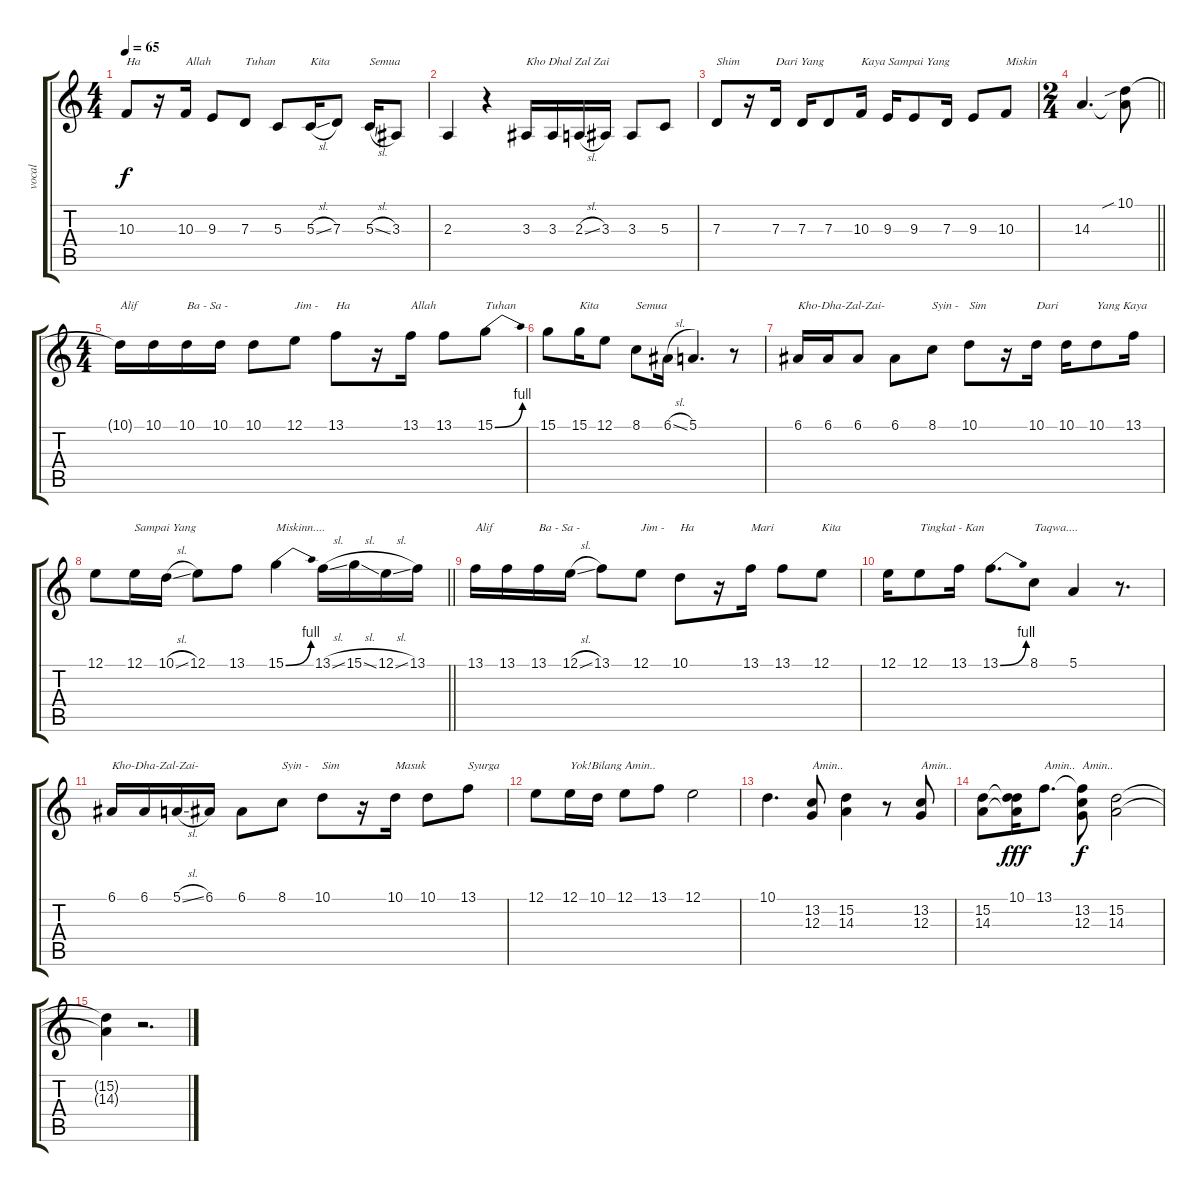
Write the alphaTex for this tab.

\track ("vocal" "vocal") {instrument lead1square}
\staff {score tabs}
\tuning (E4 B3 G3 D3 A2 E2) {hide}
\ts (4 4)
\tempo 65
\clef g2
\ks c
10.3.8{txt "Ha" dy f} r.16 10.3.16{txt "Allah"} 9.3.8 7.3.8{txt "Tuhan"} 5.3.8 5.3{sl}.16{txt "Kita"} 7.3.8 5.3{sl}.16{txt "Semua"} 3.3.8 |
2.3.4 r.4 3.3.16{txt "Kho Dhal Zal Zai"} 3.3.16 2.3{sl}.16 3.3.16 3.3.8 5.3.8 |
7.3.8{txt "Shim"} r.16 7.3.16{txt "Dari Yang"} 7.3.16 7.3.8 10.3.16{txt "Kaya Sampai Yang"} 9.3.16 9.3.8 7.3.16 9.3.8 10.3.8{txt "Miskin"} |
\ts (2 4)
\barLineRight lightlight
14.3.4{d} (10.1{sib} 14.3{t}).8 |
\ts (4 4)
10.1{t}.16{txt "Alif"} 10.1.16 10.1.16{txt "Ba - Sa -"} 10.1.16 10.1.8 12.1.8{txt "Jim -"} 13.1.8{txt "Ha"} r.16 13.1.16{txt "Allah"} 13.1.8 15.1{be (bend 0 0 60 4)}.8{txt "Tuhan"} |
15.1.8 15.1.16{txt "Kita"} 12.1.8 8.1.8{txt "Semua"} 6.1{sl}.16 5.1.4{d} r.8 |
6.1.16{txt "Kho-Dha-Zal-Zai-"} 6.1.16 6.1.8 6.1.8 8.1.8{txt "Syin -"} 10.1.8{txt "Sim"} r.16 10.1.16{txt "Dari"} 10.1.16 10.1.8{txt "Yang Kaya"} 13.1.16 |
\barLineRight lightlight
12.1.8 12.1.16{txt "Sampai Yang "} 10.1{sl}.16 12.1.8 13.1.8 15.1{be (bend 0 0 60 4)}.4{txt "Miskinn...."} 13.1{sl}.16 15.1{sl}.16 12.1{sl}.16 13.1.16 |
13.1.16{txt "Alif"} 13.1.16 13.1.16{txt "Ba - Sa -"} 12.1{sl}.16 13.1.8 12.1.8{txt "Jim -"} 10.1.8{txt "Ha"} r.16 13.1.16{txt "Mari"} 13.1.8 12.1.8{txt "Kita"} |
12.1.16 12.1.8{txt "Tingkat - Kan"} 13.1.16 13.1{be (bend 0 0 60 4)}.8{d} 8.1.8{txt "Taqwa...."} 5.1.4 r.8{d} |
6.1.16{txt "Kho-Dha-Zal-Zai-"} 6.1.16 5.1{sl}.16 6.1.16 6.1.8 8.1.8{txt "Syin -"} 10.1.8{txt "Sim"} r.16 10.1.16{txt "Masuk"} 10.1.8 13.1.8{txt "Syurga"} |
12.1.8 12.1.16{txt "Yok!Bilang Amin.."} 10.1.16 12.1.8 13.1.8 12.1.2 |
10.1.4{d} (13.2 12.3).8{txt "Amin.."} (15.2 14.3).4 r.8 (13.2 12.3).8{txt "Amin.."} |
(15.2 14.3).8 (10.1 15.2{t} 14.3{t}).16{dy fff} 13.1.8{d txt "Amin.."} (13.1{t} 13.2 12.3).8{txt "Amin.." dy f} (15.2 14.3).2 |
(15.2{t} 14.3{t}).4 r.2{d}
